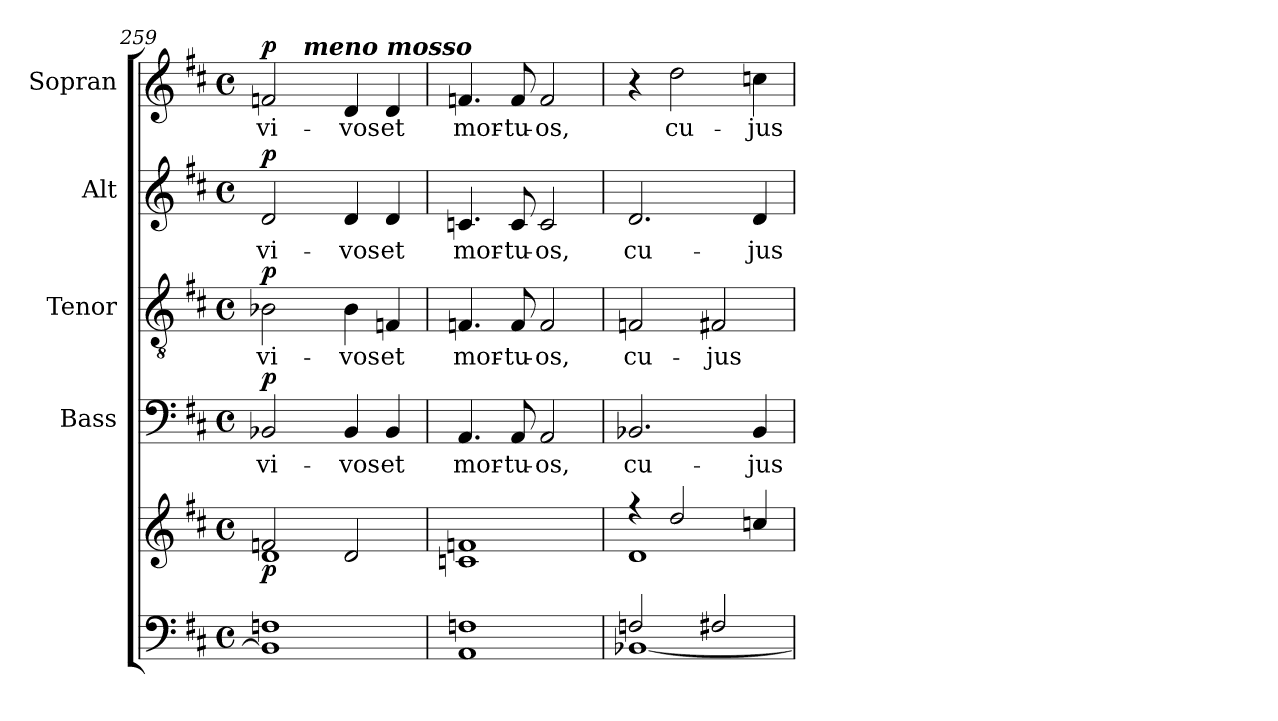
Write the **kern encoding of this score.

**kern	**kern	**dynam	**kern	**text	**dynam	**kern	**text	**dynam	**kern	**text	**dynam	**kern	**text	**dynam
*part5	*part5	*part5	*part4	*part4	*part4	*part3	*part3	*part3	*part2	*part2	*part2	*part1	*part1	*part1
*staff6	*staff5	*staff5/6	*staff4	*staff4	*staff4	*staff3	*staff3	*staff3	*staff2	*staff2	*staff2	*staff1	*staff1	*staff1
*	*	*	*I"Bass	*	*	*I"Tenor	*	*	*I"Alt	*	*	*I"Sopran	*	*
*	*	*	*I'B.	*	*	*I'T.	*	*	*I'A.	*	*	*I'S.	*	*
*clefF4	*clefG2	*	*clefF4	*	*	*clefGv2	*	*	*clefG2	*	*	*clefG2	*	*
*k[f#c#]	*k[f#c#]	*	*k[f#c#]	*	*	*k[f#c#]	*	*	*k[f#c#]	*	*	*k[f#c#]	*	*
*D:	*D:	*	*D:	*	*	*D:	*	*	*D:	*	*	*D:	*	*
*M4/4	*M4/4	*	*M4/4	*	*	*M4/4	*	*	*M4/4	*	*	*M4/4	*	*
*met(c)	*met(c)	*	*met(c)	*	*	*met(c)	*	*	*met(c)	*	*	*met(c)	*	*
=259	=259	=259	=259	=259	=259	=259	=259	=259	=259	=259	=259	=259	=259	=259
*	*^	*	*	*	*	*	*	*	*	*	*	*	*	*
!	!	!	!LO:DY:b	!	!LO:LY:b	!LO:DY:a	!	!LO:LY:b	!LO:DY:a	!	!LO:LY:b	!LO:DY:a	!	!LO:LY:b	!LO:DY:a
*	*	*	*	*	*	*	*	*	*	*	*	*	*^	*	*
1BB-] 1Fn	2fn/	1d	p	2BB-X/	vi-	p	2B-X\	vi-	p	2d/	vi-	p	2fn/	4ryy	vi-	p
!	!	!	!	!	!	!	!	!	!	!	!	!	!	!LO:TX:a:Bi:t=meno mosso	!	!
.	.	.	.	.	.	.	.	.	.	.	.	.	.	2.ryy	.	.
!	!	!	!	!	!LO:LY:b	!	!	!LO:LY:b	!	!	!LO:LY:b	!	!	!	!LO:LY:b	!
.	2d/	.	.	4BB-/	-vos	.	4B-\	-vos	.	4d/	-vos	.	4d/	.	-vos	.
!	!	!	!	!	!LO:LY:b	!	!	!LO:LY:b	!	!	!LO:LY:b	!	!	!	!LO:LY:b	!
.	.	.	.	4BB-/	et	.	4Fn/	et	.	4d/	et	.	4d/	.	et	.
=260	=260	=260	=260	=260	=260	=260	=260	=260	=260	=260	=260	=260	=260	=260	=260	=260
!	!	!	!	!	!LO:LY:b	!	!	!LO:LY:b	!	!	!LO:LY:b	!	!	!	!LO:LY:b	!
*	*	*	*	*	*	*	*	*	*	*	*	*	*v	*v	*	*
1AA 1Fn	1fn	1cn	.	4.AA/	mor-	.	4.Fn/	mor-	.	4.cn/	mor-	.	4.fn/	mor-	.
!	!	!	!	!	!LO:LY:b	!	!	!LO:LY:b	!	!	!LO:LY:b	!	!	!LO:LY:b	!
.	.	.	.	8AA/	-tu-	.	8F/	-tu-	.	8c/	-tu-	.	8f/	-tu-	.
!	!	!	!	!	!LO:LY:b	!	!	!LO:LY:b	!	!	!LO:LY:b	!	!	!LO:LY:b	!
.	.	.	.	2AA/	-os,	.	2F/	-os,	.	2c/	-os,	.	2f/	-os,	.
=261	=261	=261	=261	=261	=261	=261	=261	=261	=261	=261	=261	=261	=261	=261	=261
*^	*	*	*	*	*	*	*	*	*	*	*	*	*	*	*
!	!	!	!	!	!	!LO:LY:b	!	!	!LO:LY:b	!	!	!LO:LY:b	!	!	!	!
2Fn/	[<1BB-X	4ree	1d	.	2.BB-X/	cu-	.	2Fn/	cu-	.	2.d/	cu-	.	4r	.	.
!	!	!	!	!	!	!	!	!	!	!	!	!	!	!	!LO:LY:b	!
.	.	2dd/	.	.	.	.	.	.	.	.	.	.	.	2dd\	cu-	.
!	!	!	!	!	!	!	!	!	!LO:LY:b	!	!	!	!	!	!	!
2F#X/	.	.	.	.	.	.	.	2F#X/	-jus	.	.	.	.	.	.	.
!	!	!	!	!	!	!LO:LY:b	!	!	!	!	!	!LO:LY:b	!	!	!LO:LY:b	!
.	.	4ccn/	.	.	4BB-/	-jus	.	.	.	.	4d/	-jus	.	4ccn\	-jus	.
*v	*v	*	*	*	*	*	*	*	*	*	*	*	*	*	*	*
*	*v	*v	*	*	*	*	*	*	*	*	*	*	*	*	*
=	=	=	=	=	=	=	=	=	=	=	=	=	=	=
*-	*-	*-	*-	*-	*-	*-	*-	*-	*-	*-	*-	*-	*-	*-
